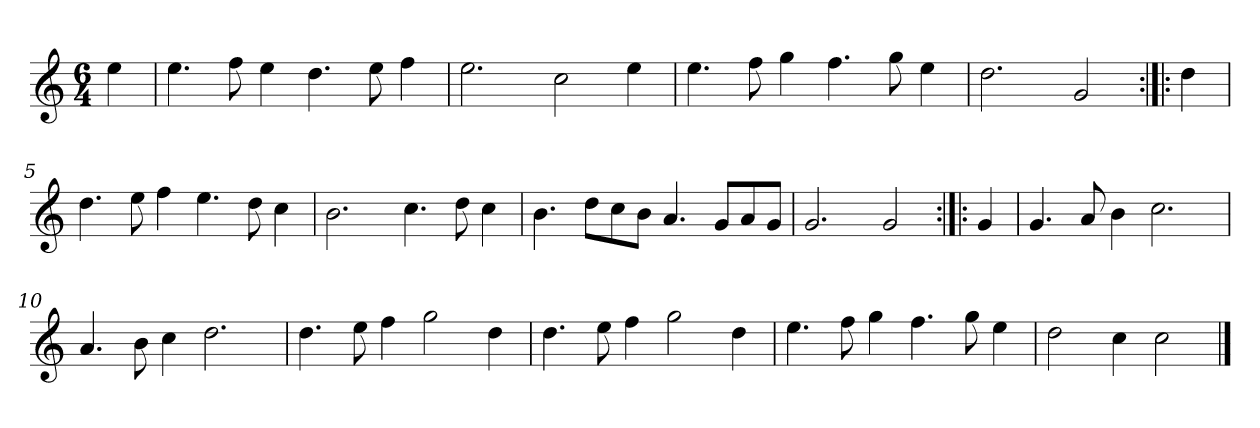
**kern
*part1
*staff1
*clefG2
*k[]
*C:
*M6/4
*MM120
=
4ee
=1
4.ee
8ff
4ee
4.dd
8ee
4ff
=2
2.ee
2cc
4ee
=3
4.ee
8ff
4gg
4.ff
8gg
4ee
=4
2.dd
2g
=:|!|:
4dd
=5
4.dd
8ee
4ff
4.ee
8dd
4cc
=6
2.b
4.cc
8dd
4cc
=7
4.b
8dd\L
8cc\
8b\J
4.a
8g/L
8a/
8g/J
=8
2.g
2g
=:|!|:
4g
=9
4.g
8a
4b
2.cc
=10
4.a
8b
4cc
2.dd
=11
4.dd
8ee
4ff
2gg
4dd
=12
4.dd
8ee
4ff
2gg
4dd
=13
4.ee
8ff
4gg
4.ff
8gg
4ee
=14
2dd
4cc
2cc
==
*-
